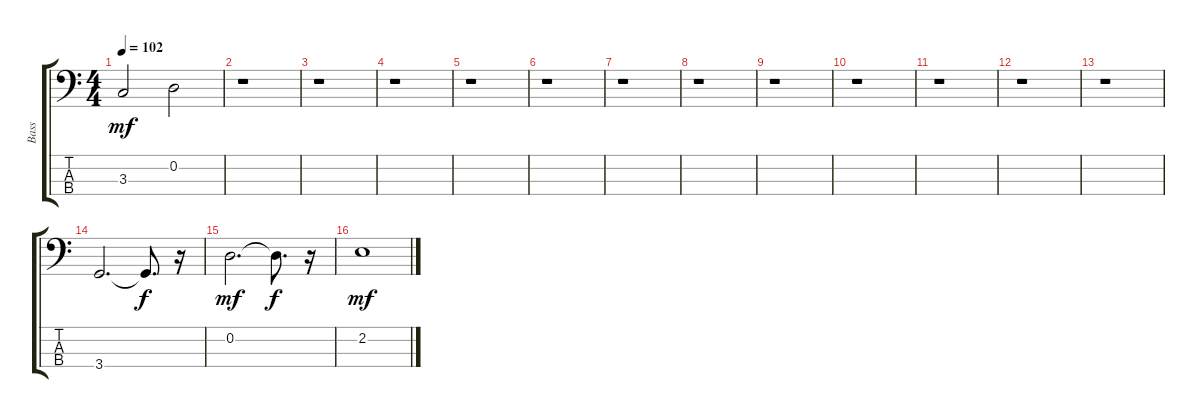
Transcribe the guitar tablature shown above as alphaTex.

\track ("Bass    " "Bass    ") {instrument acousticbass}
\staff {score tabs}
\tuning (G2 D2 A1 E1) {hide}
\ts (4 4)
\tempo 102
\clef f4
\ks c
3.3.2{dy mf} 0.2.2 |
r.1 |
r.1 |
r.1 |
r.1 |
r.1 |
r.1 |
r.1 |
r.1 |
r.1 |
r.1 |
r.1 |
r.1 |
3.4.2{d} 3.4{t}.8{d dy f} r.16 |
0.2.2{d dy mf} 0.2{t}.8{d dy f} r.16 |
2.2.1{dy mf}
